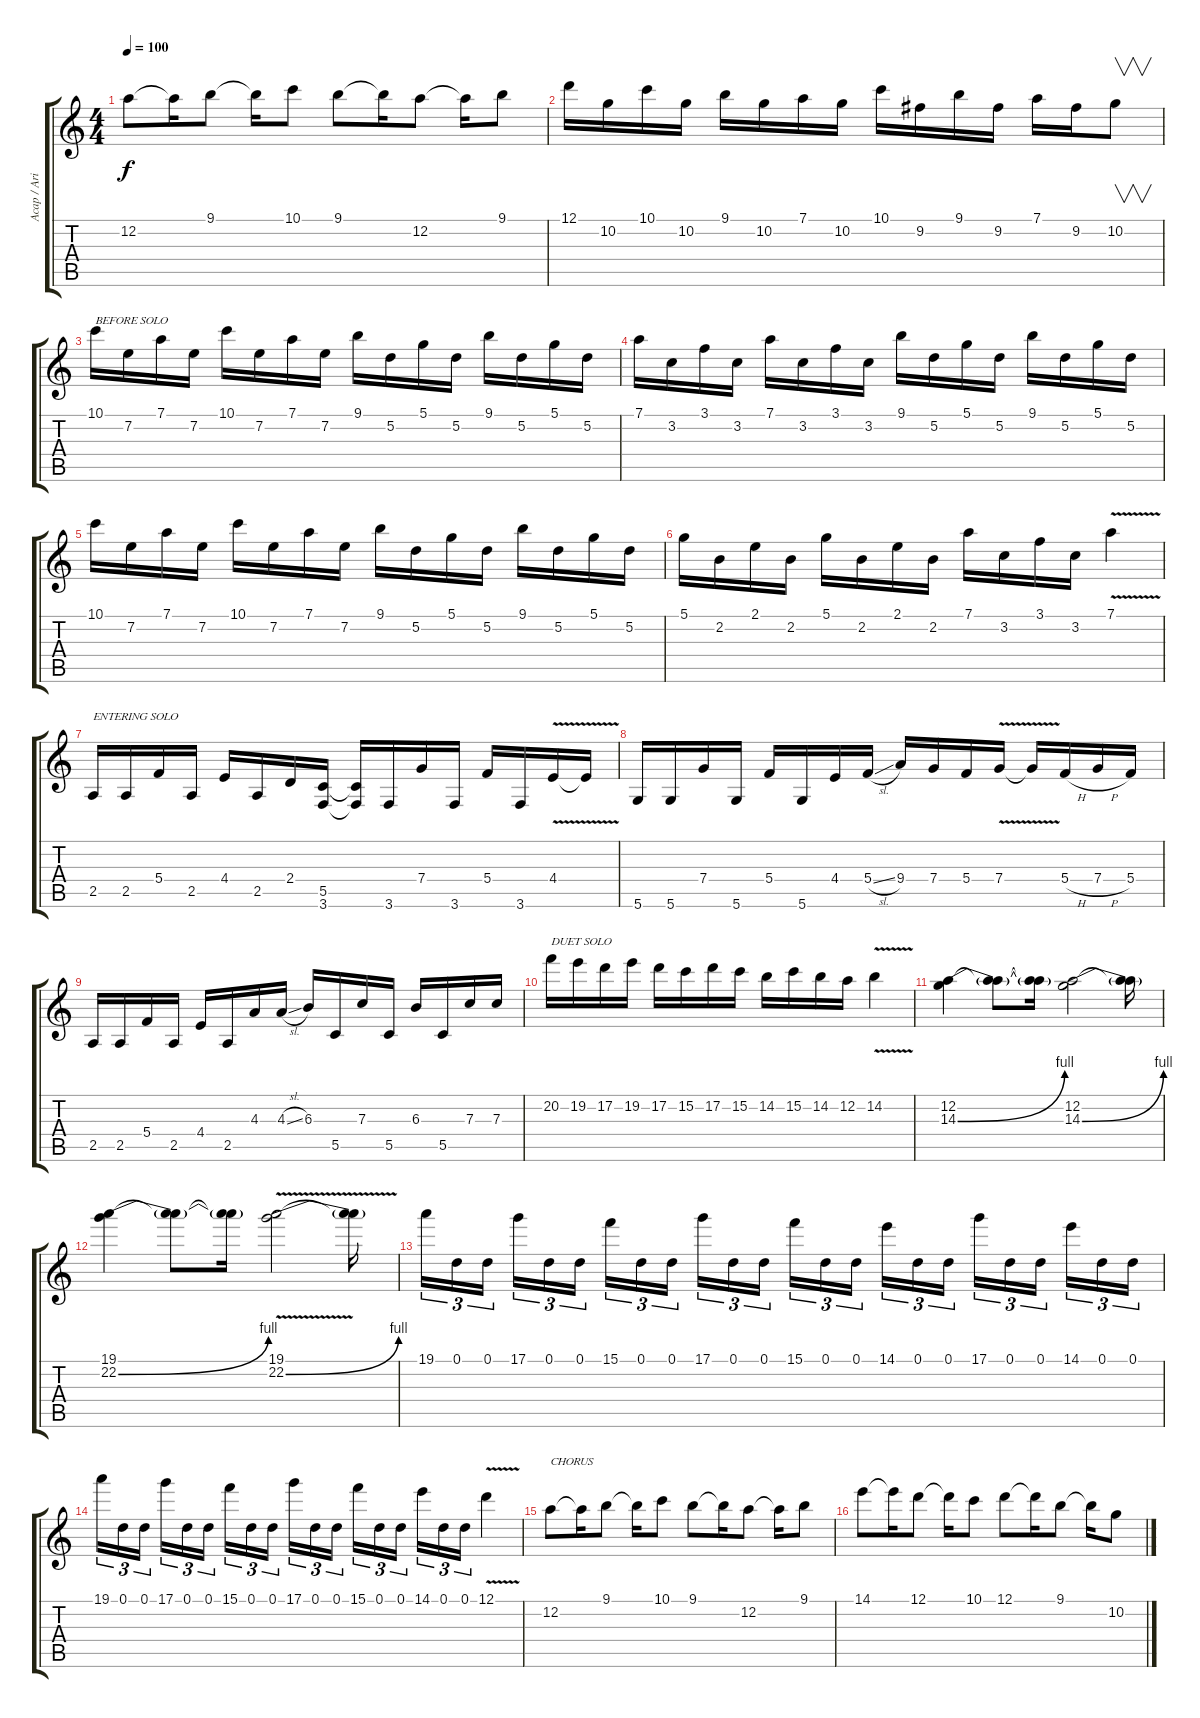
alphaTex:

\track ("Acap / Ariq" "Acap / Ari") {instrument distortionguitar}
\staff {score tabs}
\tuning (D4 A3 F3 C3 G2 D2) {hide}
\ts (4 4)
\tempo 100
\clef g2
\ks c
12.2.8{dy f} 12.2{t}.16 9.1.8 9.1{t}.16 10.1.8 9.1.8 9.1{t}.16 12.2.8 12.2{t}.16 9.1.8 |
12.1.16 10.2.16 10.1.16 10.2.16 9.1.16 10.2.16 7.1.16 10.2.16 10.1.16 9.2.16 9.1.16 9.2.16 7.1.16 9.2.16 10.2.8{v} |
10.1.16{txt "BEFORE SOLO"} 7.2.16 7.1.16 7.2.16 10.1.16 7.2.16 7.1.16 7.2.16 9.1.16 5.2.16 5.1.16 5.2.16 9.1.16 5.2.16 5.1.16 5.2.16 |
7.1.16 3.2.16 3.1.16 3.2.16 7.1.16 3.2.16 3.1.16 3.2.16 9.1.16 5.2.16 5.1.16 5.2.16 9.1.16 5.2.16 5.1.16 5.2.16 |
10.1.16 7.2.16 7.1.16 7.2.16 10.1.16 7.2.16 7.1.16 7.2.16 9.1.16 5.2.16 5.1.16 5.2.16 9.1.16 5.2.16 5.1.16 5.2.16 |
5.1.16 2.2.16 2.1.16 2.2.16 5.1.16 2.2.16 2.1.16 2.2.16 7.1.16 3.2.16 3.1.16 3.2.16 7.1{v}.4 |
2.5.16{txt "ENTERING SOLO"} 2.5.16 5.4.16 2.5.16 4.4.16 2.5.16 2.4.16 (5.5 3.6).16 (5.5{t} 3.6{t}).16 3.6.16 7.4.16 3.6.16 5.4.16 3.6.16 4.4{v}.16 4.4{t}.16 |
5.6.16 5.6.16 7.4.16 5.6.16 5.4.16 5.6.16 4.4.16 5.4{sl}.16 9.4.16 7.4.16 5.4.16 7.4{v}.16 7.4{t}.16 5.4{h}.16 7.4{h}.16 5.4.16 |
2.5.16 2.5.16 5.4.16 2.5.16 4.4.16 2.5.16 4.3.16 4.3{sl}.16 6.3.16 5.5.16 7.3.16 5.5.16 6.3.16 5.5.16 7.3.16 7.3.16 |
20.2.16{txt "DUET SOLO"} 19.2.16 17.2.16 19.2.16 17.2.16 15.2.16 17.2.16 15.2.16 14.2.16 15.2.16 14.2.16 12.2.16 14.2{v}.4 |
(12.2 14.3{be (bend 0 0 60 4)}).4 (12.2{t} 14.3{t}).8 (12.2{t} 14.3{t}).16 (12.2 14.3{be (bend 0 0 60 4)}).2 (12.2{t} 14.3{t}).16 |
(19.1 22.2{be (bend 0 0 60 4)}).4 (19.1{t} 22.2{t}).8 (19.1{t} 22.2{t}).16 (19.1 22.2{be (bend 0 0 60 4) v}).2 (19.1{t} 22.2{t}).16 |
19.1.16{tu (3 2)} 0.1.16{tu (3 2)} 0.1.16{tu (3 2) beam splitsecondary} 17.1.16{tu (3 2)} 0.1.16{tu (3 2)} 0.1.16{tu (3 2)} 15.1.16{tu (3 2)} 0.1.16{tu (3 2)} 0.1.16{tu (3 2) beam splitsecondary} 17.1.16{tu (3 2)} 0.1.16{tu (3 2)} 0.1.16{tu (3 2)} 15.1.16{tu (3 2)} 0.1.16{tu (3 2)} 0.1.16{tu (3 2) beam splitsecondary} 14.1.16{tu (3 2)} 0.1.16{tu (3 2)} 0.1.16{tu (3 2)} 17.1.16{tu (3 2)} 0.1.16{tu (3 2)} 0.1.16{tu (3 2) beam splitsecondary} 14.1.16{tu (3 2)} 0.1.16{tu (3 2)} 0.1.16{tu (3 2)} |
19.1.16{tu (3 2)} 0.1.16{tu (3 2)} 0.1.16{tu (3 2) beam splitsecondary} 17.1.16{tu (3 2)} 0.1.16{tu (3 2)} 0.1.16{tu (3 2)} 15.1.16{tu (3 2)} 0.1.16{tu (3 2)} 0.1.16{tu (3 2) beam splitsecondary} 17.1.16{tu (3 2)} 0.1.16{tu (3 2)} 0.1.16{tu (3 2)} 15.1.16{tu (3 2)} 0.1.16{tu (3 2)} 0.1.16{tu (3 2) beam splitsecondary} 14.1.16{tu (3 2)} 0.1.16{tu (3 2)} 0.1.16{tu (3 2)} 12.1{v}.4 |
12.2.8{txt "CHORUS"} 12.2{t}.16 9.1.8 9.1{t}.16 10.1.8 9.1.8 9.1{t}.16 12.2.8 12.2{t}.16 9.1.8 |
14.1.8 14.1{t}.16 12.1.8 12.1{t}.16 10.1.8 12.1.8 12.1{t}.16 9.1.8 9.1{t}.16 10.2.8
